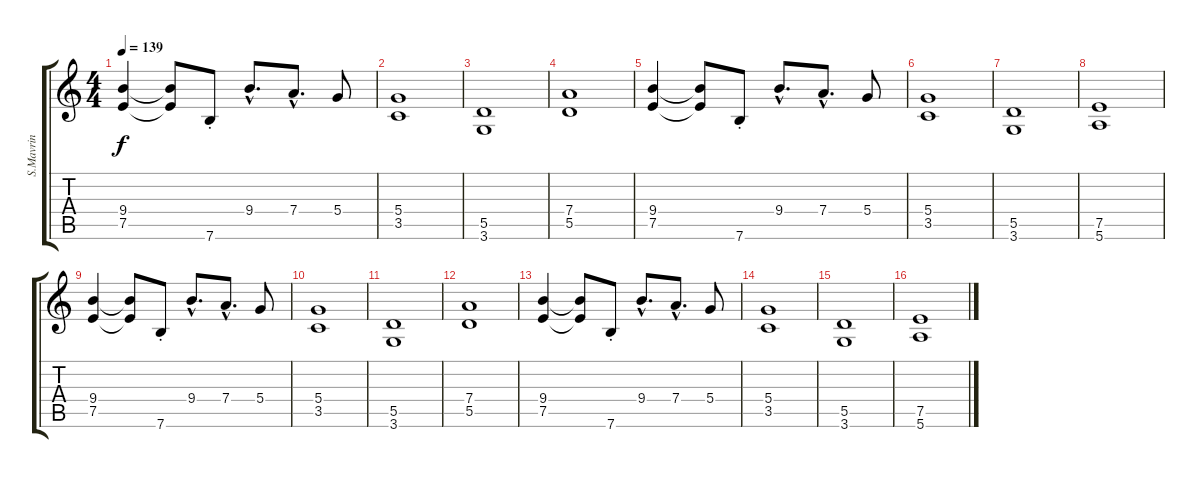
\track ("S.Mavrin" "S.Mavrin") {instrument overdrivenguitar}
\staff {score tabs}
\tuning (E4 B3 G3 D3 A2 E2) {hide}
\ts (4 4)
\tempo 139
\clef g2
\ks c
(9.4 7.5).4{dy f} (9.4{t} 7.5{t}).8 7.6{st}.8 9.4{hac}.8{d} 7.4{hac}.8{d} 5.4.8 |
(5.4 3.5).1 |
(5.5 3.6).1 |
(7.4 5.5).1 |
(9.4 7.5).4 (9.4{t} 7.5{t}).8 7.6{st}.8 9.4{hac}.8{d} 7.4{hac}.8{d} 5.4.8 |
(5.4 3.5).1 |
(5.5 3.6).1 |
(7.5 5.6).1 |
(9.4 7.5).4 (9.4{t} 7.5{t}).8 7.6{st}.8 9.4{hac}.8{d} 7.4{hac}.8{d} 5.4.8 |
(5.4 3.5).1 |
(5.5 3.6).1 |
(7.4 5.5).1 |
(9.4 7.5).4 (9.4{t} 7.5{t}).8 7.6{st}.8 9.4{hac}.8{d} 7.4{hac}.8{d} 5.4.8 |
(5.4 3.5).1 |
(5.5 3.6).1 |
(7.5 5.6).1
